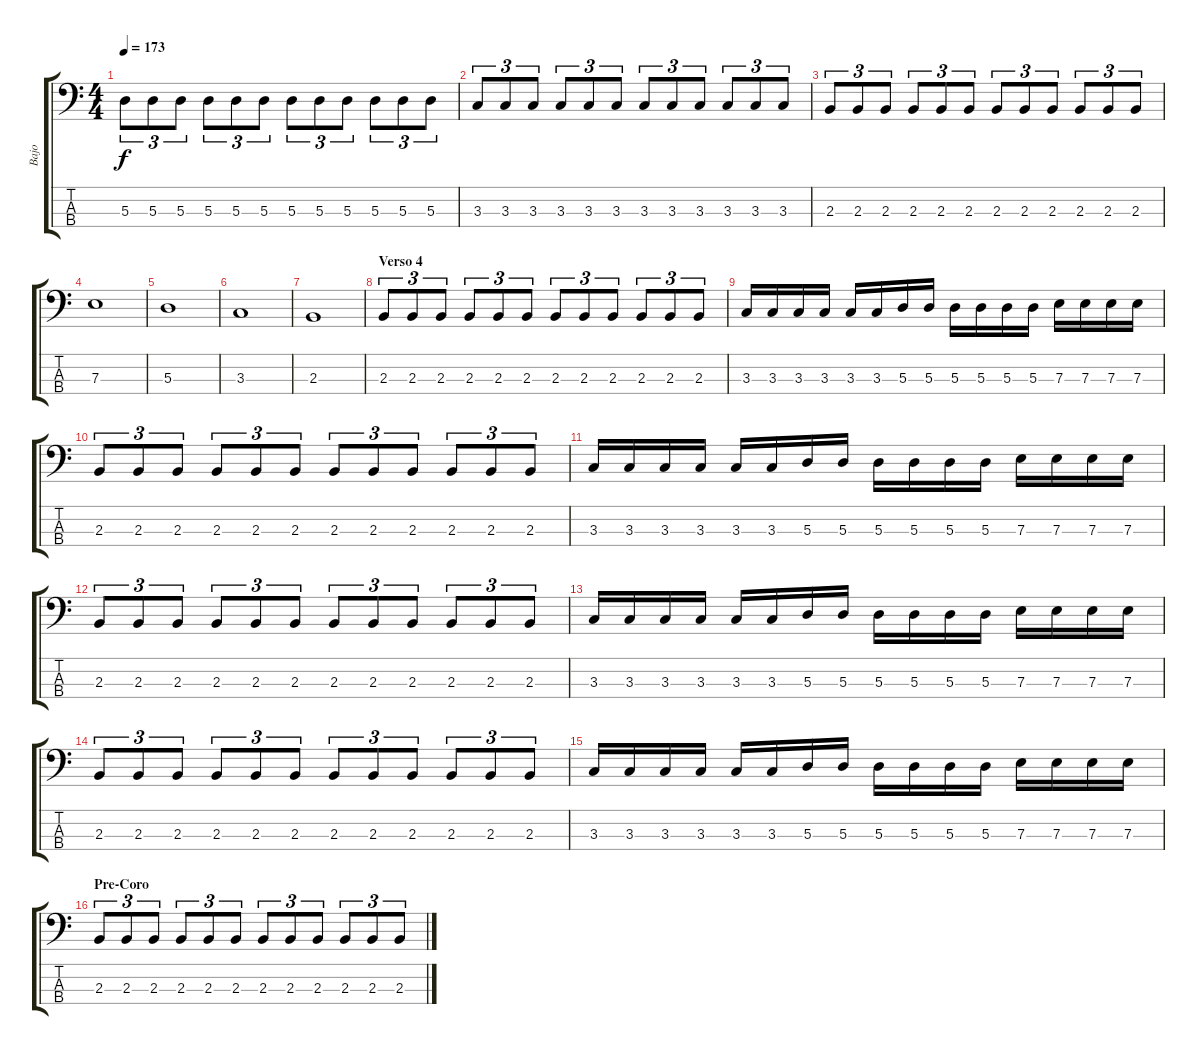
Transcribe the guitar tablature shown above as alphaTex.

\track ("Bajo" "Bajo") {instrument electricbassfinger}
\staff {score tabs}
\tuning (G2 D2 A1 E1) {hide}
\ts (4 4)
\tempo 173
\clef f4
\ks c
5.3.8{tu (3 2) dy f} 5.3.8{tu (3 2)} 5.3.8{tu (3 2)} 5.3.8{tu (3 2)} 5.3.8{tu (3 2)} 5.3.8{tu (3 2)} 5.3.8{tu (3 2)} 5.3.8{tu (3 2)} 5.3.8{tu (3 2)} 5.3.8{tu (3 2)} 5.3.8{tu (3 2)} 5.3.8{tu (3 2)} |
3.3.8{tu (3 2)} 3.3.8{tu (3 2)} 3.3.8{tu (3 2)} 3.3.8{tu (3 2)} 3.3.8{tu (3 2)} 3.3.8{tu (3 2)} 3.3.8{tu (3 2)} 3.3.8{tu (3 2)} 3.3.8{tu (3 2)} 3.3.8{tu (3 2)} 3.3.8{tu (3 2)} 3.3.8{tu (3 2)} |
2.3.8{tu (3 2)} 2.3.8{tu (3 2)} 2.3.8{tu (3 2)} 2.3.8{tu (3 2)} 2.3.8{tu (3 2)} 2.3.8{tu (3 2)} 2.3.8{tu (3 2)} 2.3.8{tu (3 2)} 2.3.8{tu (3 2)} 2.3.8{tu (3 2)} 2.3.8{tu (3 2)} 2.3.8{tu (3 2)} |
7.3.1 |
5.3.1 |
3.3.1 |
2.3.1 |
\section ("" "Verso 4")
2.3.8{tu (3 2)} 2.3.8{tu (3 2)} 2.3.8{tu (3 2)} 2.3.8{tu (3 2)} 2.3.8{tu (3 2)} 2.3.8{tu (3 2)} 2.3.8{tu (3 2)} 2.3.8{tu (3 2)} 2.3.8{tu (3 2)} 2.3.8{tu (3 2)} 2.3.8{tu (3 2)} 2.3.8{tu (3 2)} |
3.3.16 3.3.16 3.3.16 3.3.16 3.3.16 3.3.16 5.3.16 5.3.16 5.3.16 5.3.16 5.3.16 5.3.16 7.3.16 7.3.16 7.3.16 7.3.16 |
2.3.8{tu (3 2)} 2.3.8{tu (3 2)} 2.3.8{tu (3 2)} 2.3.8{tu (3 2)} 2.3.8{tu (3 2)} 2.3.8{tu (3 2)} 2.3.8{tu (3 2)} 2.3.8{tu (3 2)} 2.3.8{tu (3 2)} 2.3.8{tu (3 2)} 2.3.8{tu (3 2)} 2.3.8{tu (3 2)} |
3.3.16 3.3.16 3.3.16 3.3.16 3.3.16 3.3.16 5.3.16 5.3.16 5.3.16 5.3.16 5.3.16 5.3.16 7.3.16 7.3.16 7.3.16 7.3.16 |
2.3.8{tu (3 2)} 2.3.8{tu (3 2)} 2.3.8{tu (3 2)} 2.3.8{tu (3 2)} 2.3.8{tu (3 2)} 2.3.8{tu (3 2)} 2.3.8{tu (3 2)} 2.3.8{tu (3 2)} 2.3.8{tu (3 2)} 2.3.8{tu (3 2)} 2.3.8{tu (3 2)} 2.3.8{tu (3 2)} |
3.3.16 3.3.16 3.3.16 3.3.16 3.3.16 3.3.16 5.3.16 5.3.16 5.3.16 5.3.16 5.3.16 5.3.16 7.3.16 7.3.16 7.3.16 7.3.16 |
2.3.8{tu (3 2)} 2.3.8{tu (3 2)} 2.3.8{tu (3 2)} 2.3.8{tu (3 2)} 2.3.8{tu (3 2)} 2.3.8{tu (3 2)} 2.3.8{tu (3 2)} 2.3.8{tu (3 2)} 2.3.8{tu (3 2)} 2.3.8{tu (3 2)} 2.3.8{tu (3 2)} 2.3.8{tu (3 2)} |
3.3.16 3.3.16 3.3.16 3.3.16 3.3.16 3.3.16 5.3.16 5.3.16 5.3.16 5.3.16 5.3.16 5.3.16 7.3.16 7.3.16 7.3.16 7.3.16 |
\section ("" "Pre-Coro")
2.3.8{tu (3 2)} 2.3.8{tu (3 2)} 2.3.8{tu (3 2)} 2.3.8{tu (3 2)} 2.3.8{tu (3 2)} 2.3.8{tu (3 2)} 2.3.8{tu (3 2)} 2.3.8{tu (3 2)} 2.3.8{tu (3 2)} 2.3.8{tu (3 2)} 2.3.8{tu (3 2)} 2.3.8{tu (3 2)}
